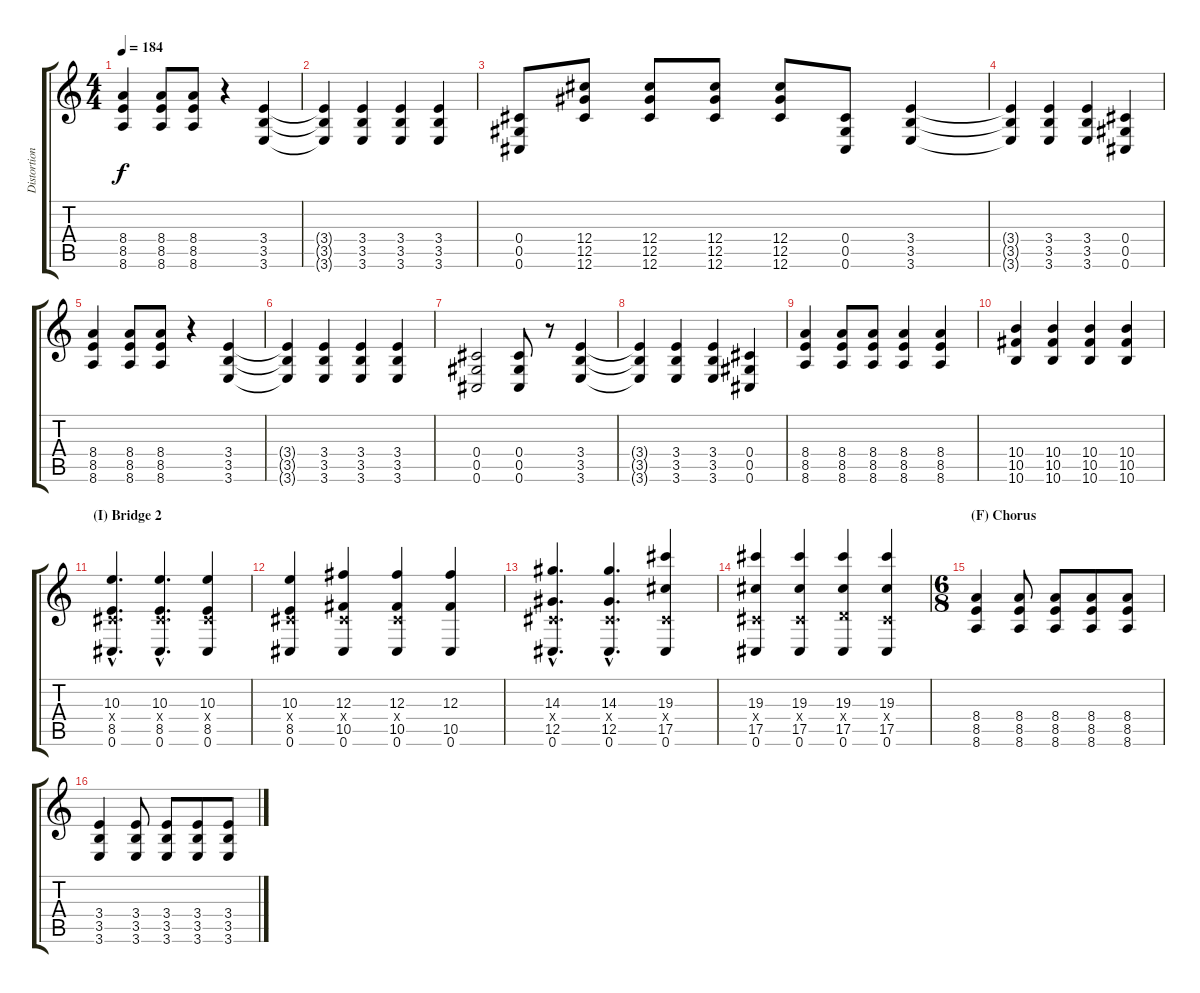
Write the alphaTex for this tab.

\track ("Distortion Guitar" "Distortion") {instrument distortionguitar}
\staff {score tabs}
\tuning (Eb4 Bb3 Gb3 Db3 Ab2 Db2) {hide}
\ts (4 4)
\tempo 184
\clef g2
\ks c
(8.4 8.5 8.6).4{dy f} (8.4 8.5 8.6).8 (8.4 8.5 8.6).8 r.4 (3.4 3.5 3.6).4 |
(3.4{t} 3.5{t} 3.6{t}).4 (3.4 3.5 3.6).4 (3.4 3.5 3.6).4 (3.4 3.5 3.6).4 |
(0.4 0.5 0.6).8 (12.4 12.5 12.6).8 (12.4 12.5 12.6).8 (12.4 12.5 12.6).8 (12.4 12.5 12.6).8 (0.4 0.5 0.6).8 (3.4 3.5 3.6).4 |
(3.4{t} 3.5{t} 3.6{t}).4 (3.4 3.5 3.6).4 (3.4 3.5 3.6).4 (0.4 0.5 0.6).4 |
(8.4 8.5 8.6).4 (8.4 8.5 8.6).8 (8.4 8.5 8.6).8 r.4 (3.4 3.5 3.6).4 |
(3.4{t} 3.5{t} 3.6{t}).4 (3.4 3.5 3.6).4 (3.4 3.5 3.6).4 (3.4 3.5 3.6).4 |
(0.4 0.5 0.6).2 (0.4 0.5 0.6).8 r.8 (3.4 3.5 3.6).4 |
(3.4{t} 3.5{t} 3.6{t}).4 (3.4 3.5 3.6).4 (3.4 3.5 3.6).4 (0.4 0.5 0.6).4 |
(8.4 8.5 8.6).4 (8.4 8.5 8.6).8 (8.4 8.5 8.6).8 (8.4 8.5 8.6).4 (8.4 8.5 8.6).4 |
(10.4 10.5 10.6).4 (10.4 10.5 10.6).4 (10.4 10.5 10.6).4 (10.4 10.5 10.6).4 |
\section ("" "(I) Bridge 2")
(10.3{hac} 0.4{hac x} 8.5{hac} 0.6{hac}).4{d} (10.3{hac} 0.4{hac x} 8.5{hac} 0.6{hac}).4{d} (10.3 0.4{x} 8.5 0.6).4 |
(10.3 0.4{x} 8.5 0.6).4 (12.3 0.4{x} 10.5 0.6).4 (12.3 0.4{x} 10.5 0.6).4 (12.3 10.5 0.6).4 |
(14.3{hac} 0.4{hac x} 12.5{hac} 0.6{hac}).4{d} (14.3{hac} 0.4{hac x} 12.5{hac} 0.6{hac}).4{d} (19.3 0.4{x} 17.5 0.6).4 |
(19.3 0.4{x} 17.5 0.6).4 (19.3 0.4{x} 17.5 0.6).4 (19.3 1.4{x} 17.5 0.6).4 (19.3 0.4{x} 17.5 0.6).4 |
\ts (6 8)
\section ("" "(F) Chorus")
(8.4 8.5 8.6).4 (8.4 8.5 8.6).8 (8.4 8.5 8.6).8 (8.4 8.5 8.6).8 (8.4 8.5 8.6).8 |
(3.4 3.5 3.6).4 (3.4 3.5 3.6).8 (3.4 3.5 3.6).8 (3.4 3.5 3.6).8 (3.4 3.5 3.6).8
